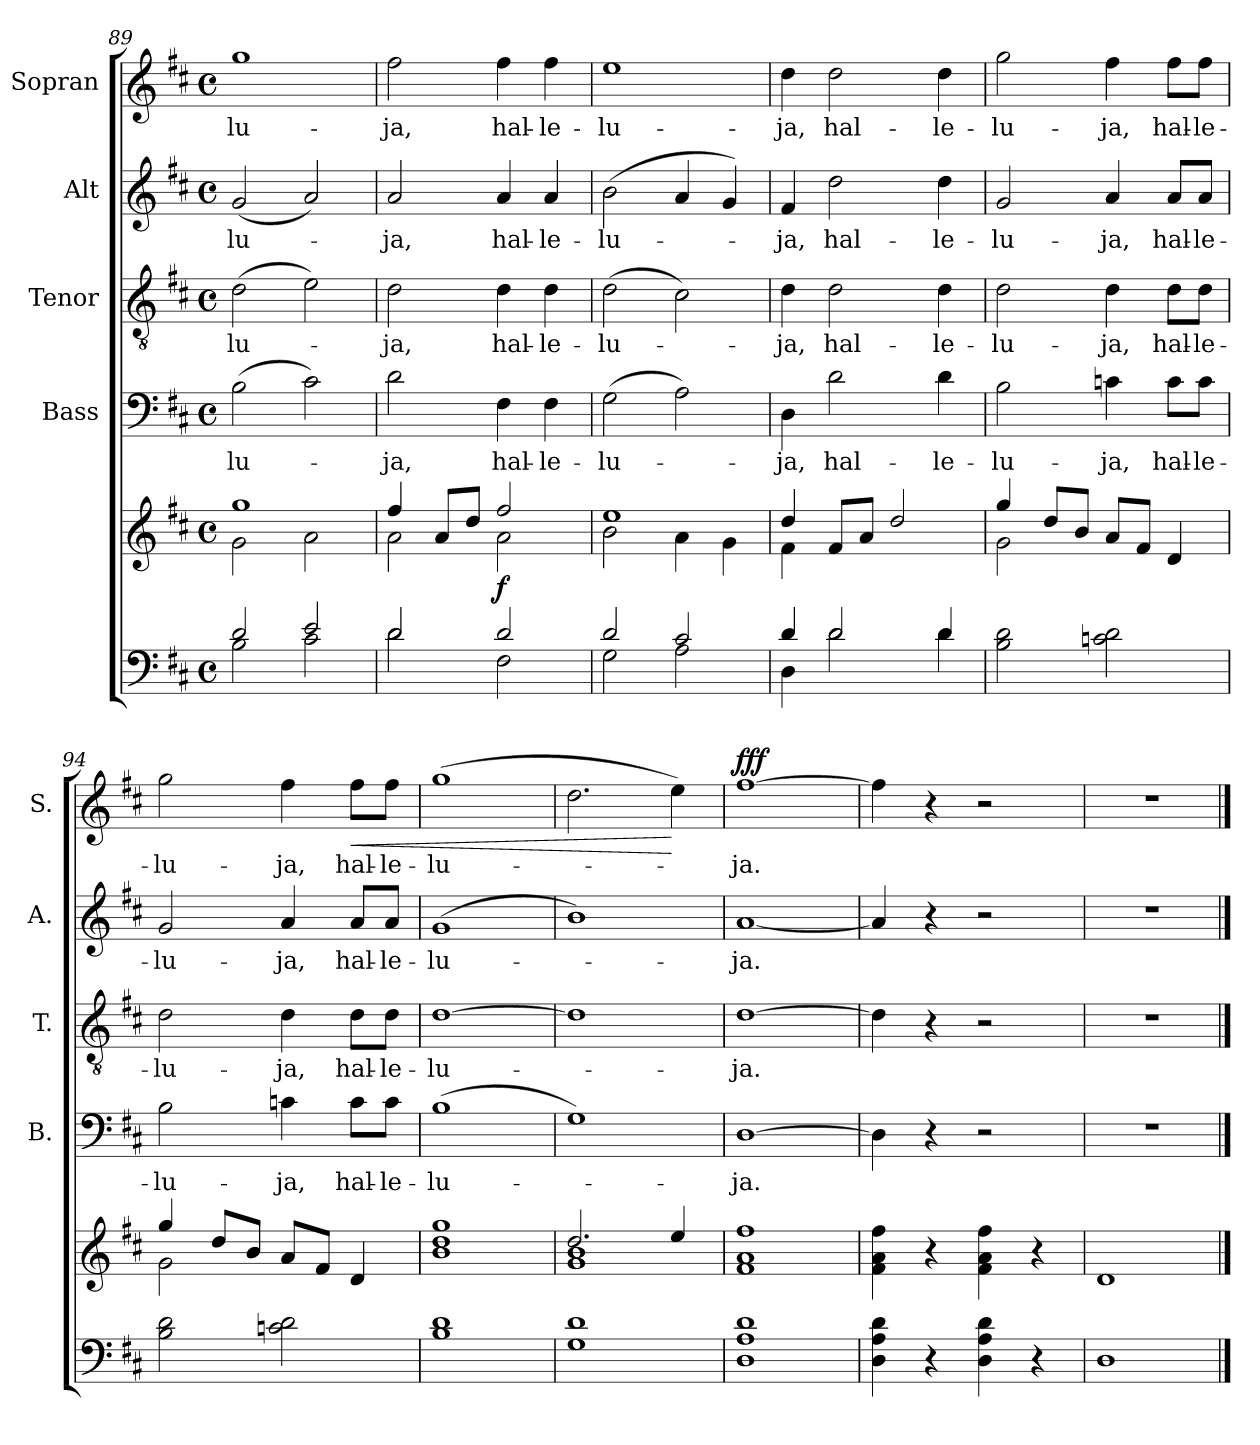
**kern	**kern	**dynam	**kern	**text	**kern	**text	**kern	**text	**kern	**text	**dynam
*part5	*part5	*part5	*part4	*part4	*part3	*part3	*part2	*part2	*part1	*part1	*part1
*staff6	*staff5	*staff5/6	*staff4	*staff4	*staff3	*staff3	*staff2	*staff2	*staff1	*staff1	*staff1
*	*	*	*I"Bass	*	*I"Tenor	*	*I"Alt	*	*I"Sopran	*	*
*	*	*	*I'B.	*	*I'T.	*	*I'A.	*	*I'S.	*	*
*clefF4	*clefG2	*	*clefF4	*	*clefGv2	*	*clefG2	*	*clefG2	*	*
*k[f#c#]	*k[f#c#]	*	*k[f#c#]	*	*k[f#c#]	*	*k[f#c#]	*	*k[f#c#]	*	*
*D:	*D:	*	*D:	*	*D:	*	*D:	*	*D:	*	*
*M4/4	*M4/4	*	*M4/4	*	*M4/4	*	*M4/4	*	*M4/4	*	*
*met(c)	*met(c)	*	*met(c)	*	*met(c)	*	*met(c)	*	*met(c)	*	*
=89	=89	=89	=89	=89	=89	=89	=89	=89	=89	=89	=89
*^	*^	*	*	*	*	*	*	*	*	*	*
!	!	!	!	!	!	!LO:LY:b	!	!LO:LY:b	!	!LO:LY:b	!	!LO:LY:b	!
2d/	2B\	1gg	2g\	.	(>2B\	-lu-	(>2d\	-lu-	(<2g/	-lu-	1gg	-lu-	.
2e/	2c#\	.	2a\	.	2c#\)	.	2e\)	.	2a/)	.	.	.	.
=90	=90	=90	=90	=90	=90	=90	=90	=90	=90	=90	=90	=90	=90
!	!	!	!	!	!	!LO:LY:b	!	!LO:LY:b	!	!LO:LY:b	!	!LO:LY:b	!
2d/	2d\	4ff#/	2a\	.	2d\	-ja,	2d\	-ja,	2a/	-ja,	2ff#\	-ja,	.
.	.	8a/L	.	.	.	.	.	.	.	.	.	.	.
.	.	8dd/J	.	.	.	.	.	.	.	.	.	.	.
!	!	!	!	!LO:DY:b	!	!LO:LY:b	!	!LO:LY:b	!	!LO:LY:b	!	!LO:LY:b	!
2d/	2F#\	2ff#/	2a\	f	4F#\	hal-	4d\	hal-	4a/	hal-	4ff#\	hal-	.
!	!	!	!	!	!	!LO:LY:b	!	!LO:LY:b	!	!LO:LY:b	!	!LO:LY:b	!
.	.	.	.	.	4F#\	-le-	4d\	-le-	4a/	-le-	4ff#\	-le-	.
=91	=91	=91	=91	=91	=91	=91	=91	=91	=91	=91	=91	=91	=91
!	!	!	!	!	!	!LO:LY:b	!	!LO:LY:b	!	!LO:LY:b	!	!LO:LY:b	!
2d/	2G\	1ee	2b\	.	(>2G\	-lu-	(>2d\	-lu-	(>2b\	-lu-	1ee	-lu-	.
2c#/	2A\	.	4a\	.	2A\)	.	2c#\)	.	4a/	.	.	.	.
.	.	.	4g\	.	.	.	.	.	4g/)	.	.	.	.
=92	=92	=92	=92	=92	=92	=92	=92	=92	=92	=92	=92	=92	=92
!	!	!	!	!	!	!LO:LY:b	!	!LO:LY:b	!	!LO:LY:b	!	!LO:LY:b	!
4d/	4D\	4dd/	4f#\	.	4D\	-ja,	4d\	-ja,	4f#/	-ja,	4dd\	-ja,	.
!	!	!	!	!	!	!LO:LY:b	!	!LO:LY:b	!	!LO:LY:b	!	!LO:LY:b	!
2d/	2d\	8f#/L	2.ryy	.	2d\	hal-	2d\	hal-	2dd\	hal-	2dd\	hal-	.
.	.	8a/J	.	.	.	.	.	.	.	.	.	.	.
.	.	2dd/	.	.	.	.	.	.	.	.	.	.	.
!	!	!	!	!	!	!LO:LY:b	!	!LO:LY:b	!	!LO:LY:b	!	!LO:LY:b	!
4d/	4d\	.	.	.	4d\	-le-	4d\	-le-	4dd\	-le-	4dd\	-le-	.
!!LO:LB:g=z
=93	=93	=93	=93	=93	=93	=93	=93	=93	=93	=93	=93	=93	=93
!	!	!	!	!	!	!LO:LY:b	!	!LO:LY:b	!	!LO:LY:b	!	!LO:LY:b	!
*v	*v	*	*	*	*	*	*	*	*	*	*	*	*
2B\ 2d\	4gg/	2g\	.	2B\	-lu-	2d\	-lu-	2g/	-lu-	2gg\	-lu-	.
.	8dd/L	.	.	.	.	.	.	.	.	.	.	.
.	8b/J	.	.	.	.	.	.	.	.	.	.	.
!	!	!	!	!	!LO:LY:b	!	!LO:LY:b	!	!LO:LY:b	!	!LO:LY:b	!
2cn\ 2d\	8a/L	2ryy	.	4cn\	-ja,	4d\	-ja,	4a/	-ja,	4ff#\	-ja,	.
.	8f#/J	.	.	.	.	.	.	.	.	.	.	.
!	!	!	!	!	!LO:LY:b	!	!LO:LY:b	!	!LO:LY:b	!	!LO:LY:b	!
.	4d/	.	.	8c\L	hal-	8d\L	hal-	8a/L	hal-	8ff#\L	hal-	.
!	!	!	!	!	!LO:LY:b	!	!LO:LY:b	!	!LO:LY:b	!	!LO:LY:b	!
.	.	.	.	8c\J	-le-	8d\J	-le-	8a/J	-le-	8ff#\J	-le-	.
=94	=94	=94	=94	=94	=94	=94	=94	=94	=94	=94	=94	=94
!	!	!	!	!	!LO:LY:b	!	!LO:LY:b	!	!LO:LY:b	!	!LO:LY:b	!
2B\ 2d\	4gg/	2g\	.	2B\	-lu-	2d\	-lu-	2g/	-lu-	2gg\	-lu-	.
.	8dd/L	.	.	.	.	.	.	.	.	.	.	.
.	8b/J	.	.	.	.	.	.	.	.	.	.	.
!	!	!	!	!	!LO:LY:b	!	!LO:LY:b	!	!LO:LY:b	!	!LO:LY:b	!
2cn\ 2d\	8a/L	2ryy	.	4cn\	-ja,	4d\	-ja,	4a/	-ja,	4ff#\	-ja,	.
.	8f#/J	.	.	.	.	.	.	.	.	.	.	.
!	!	!	!	!	!LO:LY:b	!	!LO:LY:b	!	!LO:LY:b	!	!LO:LY:b	!LO:HP:b
.	4d/	.	.	8c\L	hal-	8d\L	hal-	8a/L	hal-	8ff#\L	hal-	<
!	!	!	!	!	!LO:LY:b	!	!LO:LY:b	!	!LO:LY:b	!	!LO:LY:b	!
.	.	.	.	8c\J	-le-	8d\J	-le-	8a/J	-le-	8ff#\J	-le-	.
*	*v	*v	*	*	*	*	*	*	*	*	*	*
=95	=95	=95	=95	=95	=95	=95	=95	=95	=95	=95	=95
!	!	!	!	!LO:LY:b	!	!LO:LY:b	!	!LO:LY:b	!	!LO:LY:b	!
1B 1d	1b 1dd 1gg	.	(>1B	-lu-	[1d	-lu-	(>1g	-lu-	(>1gg	-lu-	.
=96	=96	=96	=96	=96	=96	=96	=96	=96	=96	=96	=96
*	*^	*	*	*	*	*	*	*	*	*	*
1G 1d	2.dd/	1g 1b	.	1G)	.	1d]	.	1b)	.	2.dd\	.	.
.	4ee/	.	.	.	.	.	.	.	.	4ee\)	.	[
*	*v	*v	*	*	*	*	*	*	*	*	*	*
=97	=97	=97	=97	=97	=97	=97	=97	=97	=97	=97	=97
!	!	!	!	!LO:LY:b	!	!LO:LY:b	!	!LO:LY:b	!	!LO:LY:b	!LO:DY:a
1D 1A 1d	1f# 1a 1ff#	.	[1D	-ja.	[1d	-ja.	[1a	-ja.	[1ff#	-ja.	fff
=98	=98	=98	=98	=98	=98	=98	=98	=98	=98	=98	=98
4D\ 4A\ 4d\	4f#\ 4a\ 4ff#\	.	4D\]	.	4d\]	.	4a/]	.	4ff#\]	.	.
4r	4r	.	4r	.	4r	.	4r	.	4r	.	.
4D\ 4A\ 4d\	4f#\ 4a\ 4ff#\	.	2r	.	2r	.	2r	.	2r	.	.
4r	4r	.	.	.	.	.	.	.	.	.	.
=99	=99	=99	=99	=99	=99	=99	=99	=99	=99	=99	=99
1D	1d	.	1r	.	1r	.	1r	.	1r	.	.
==	==	==	==	==	==	==	==	==	==	==	==
*-	*-	*-	*-	*-	*-	*-	*-	*-	*-	*-	*-
